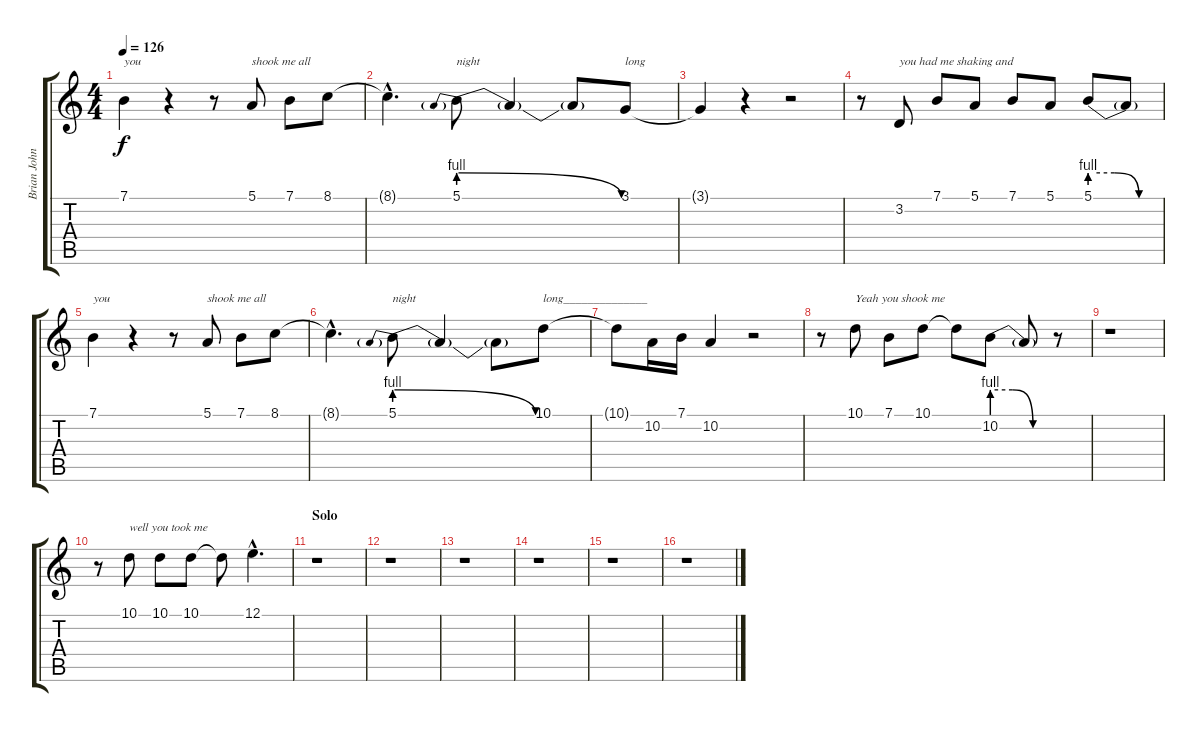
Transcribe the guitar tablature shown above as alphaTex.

\track ("Brian Johnson (Vocal)" "Brian John") {instrument violin}
\staff {score tabs}
\tuning (E4 B3 G3 D3 A2 E2) {hide}
\ts (4 4)
\tempo 126
\clef g2
\ks c
7.1.4{txt "you" dy f} r.4 r.8 5.1.8{txt "shook me all"} 7.1.8 8.1.8 |
8.1{hac t}.4{d} 5.1{be (prebendrelease 0 4 60 0)}.8{txt "night"} 5.1{t}.4 5.1{t}.8 3.1.8{txt "long"} |
3.1{t}.4 r.4 r.2 |
r.8 3.2.8{txt "you had me shaking and"} 7.1.8 5.1.8 7.1.8 5.1.8 5.1{be (custom 0 4 20 4 40 0 60 0)}.8 5.1{t}.8 |
7.1.4{txt "you"} r.4 r.8 5.1.8{txt "shook me all"} 7.1.8 8.1.8 |
8.1{hac t}.4{d} 5.1{be (prebendrelease 0 4 60 0)}.8{txt "night"} 5.1{t}.4 5.1{t}.8 10.1.8{txt "long______________"} |
10.1{t}.8 10.2.16 7.1.16 10.2.4 r.2 |
r.8 10.1.8{txt "Yeah you shook me"} 7.1.8 10.1.8 10.1{t}.8 10.2{be (custom 0 4 20 4 40 0 60 0)}.8 10.2{t}.8 r.8 |
r.1 |
r.8 10.1.8{txt "well you took me"} 10.1.8 10.1.8 10.1{t}.8 12.1{hac}.4{d} |
\section ("" "Solo")
r.1 |
r.1 |
r.1 |
r.1 |
r.1 |
r.1
